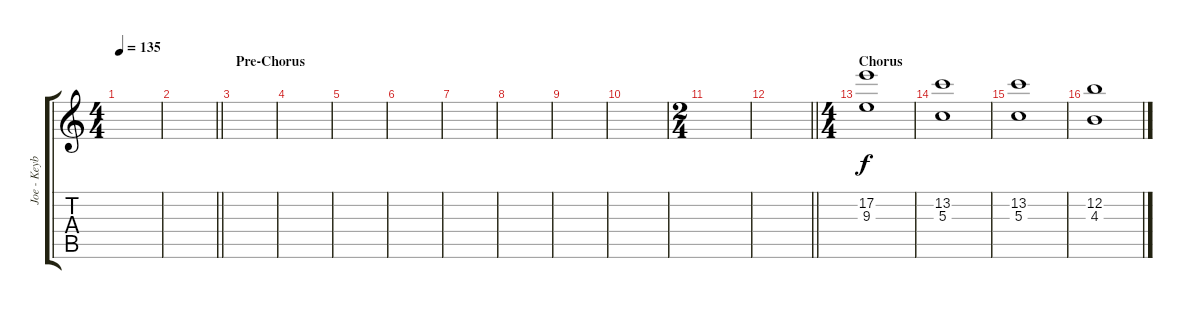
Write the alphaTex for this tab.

\track ("Joe - Keyboards" "Joe - Keyb") {instrument guitarharmonics}
\staff {score tabs}
\tuning (E4 B3 G3 D3 A2 E2) {hide}
\ts (4 4)
\tempo 135
\clef g2
\ks c
|
\barLineRight lightlight
|
\section ("" "Pre-Chorus")
|
|
|
|
|
|
|
|
\ts (2 4)
|
\barLineRight lightlight
|
\ts (4 4)
\section ("" "Chorus")
(17.2 9.3).1 |
(13.2 5.3).1 |
(13.2 5.3).1 |
(12.2 4.3).1
